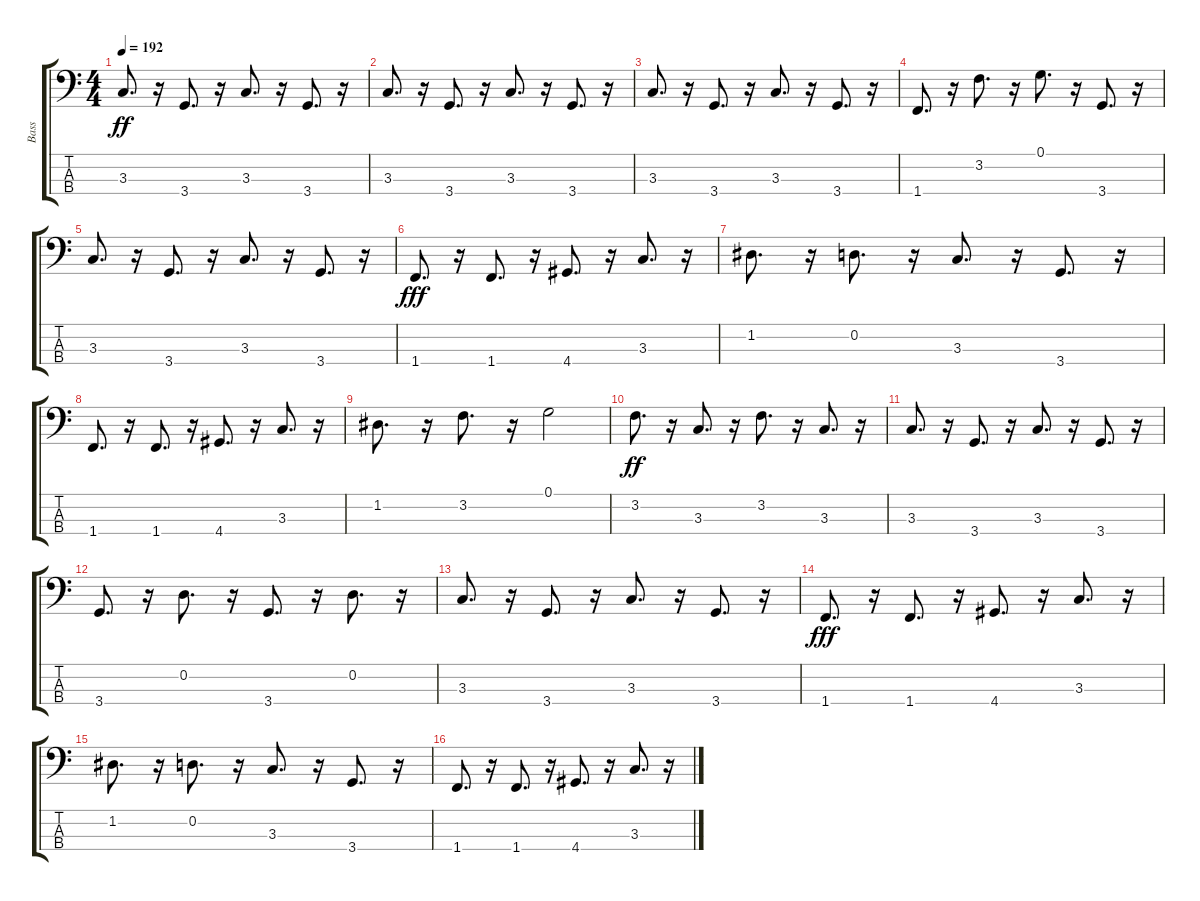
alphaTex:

\track ("Bass" "Bass") {instrument electricbasspick}
\staff {score tabs}
\tuning (G2 D2 A1 E1) {hide}
\ts (4 4)
\tempo 192
\clef f4
\ks c
3.3.8{d dy ff} r.16 3.4.8{d} r.16 3.3.8{d} r.16 3.4.8{d} r.16 |
3.3.8{d} r.16 3.4.8{d} r.16 3.3.8{d} r.16 3.4.8{d} r.16 |
3.3.8{d} r.16 3.4.8{d} r.16 3.3.8{d} r.16 3.4.8{d} r.16 |
1.4.8{d} r.16 3.2.8{d} r.16 0.1.8{d} r.16 3.4.8{d} r.16 |
3.3.8{d} r.16 3.4.8{d} r.16 3.3.8{d} r.16 3.4.8{d} r.16 |
1.4.8{d dy fff} r.16 1.4.8{d} r.16 4.4.8{d} r.16 3.3.8{d} r.16 |
1.2.8{d} r.16 0.2.8{d} r.16 3.3.8{d} r.16 3.4.8{d} r.16 |
1.4.8{d} r.16 1.4.8{d} r.16 4.4.8{d} r.16 3.3.8{d} r.16 |
1.2.8{d} r.16 3.2.8{d} r.16 0.1.2 |
3.2.8{d dy ff} r.16 3.3.8{d} r.16 3.2.8{d} r.16 3.3.8{d} r.16 |
3.3.8{d} r.16 3.4.8{d} r.16 3.3.8{d} r.16 3.4.8{d} r.16 |
3.4.8{d} r.16 0.2.8{d} r.16 3.4.8{d} r.16 0.2.8{d} r.16 |
3.3.8{d} r.16 3.4.8{d} r.16 3.3.8{d} r.16 3.4.8{d} r.16 |
1.4.8{d dy fff} r.16 1.4.8{d} r.16 4.4.8{d} r.16 3.3.8{d} r.16 |
1.2.8{d} r.16 0.2.8{d} r.16 3.3.8{d} r.16 3.4.8{d} r.16 |
1.4.8{d} r.16 1.4.8{d} r.16 4.4.8{d} r.16 3.3.8{d} r.16
